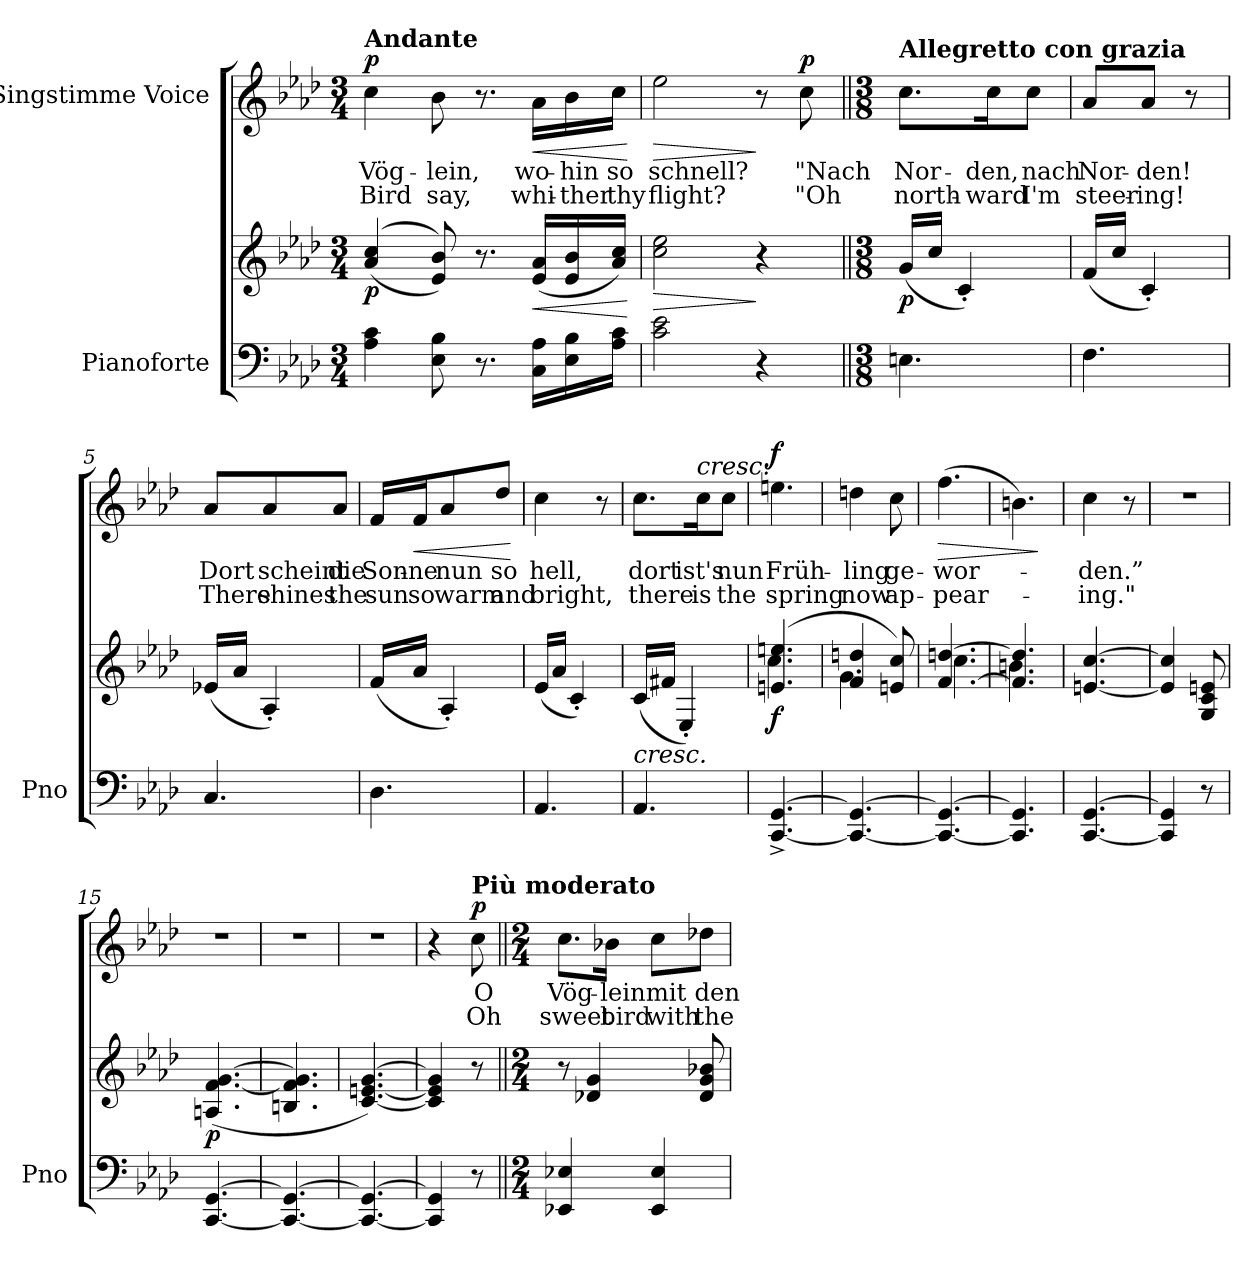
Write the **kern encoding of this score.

**kern	**kern	**dynam	**kern	**text	**text	**dynam
*part2	*part2	*part2	*part1	*part1	*part1	*part1
*staff3	*staff2	*staff2/3	*staff1	*staff1	*staff1	*staff1
*I"Pianoforte	*	*	*I"Singstimme Voice	*	*	*
*I'Pno	*	*	*	*	*	*
*clefF4	*clefG2	*	*clefG2	*	*	*
*k[b-e-a-d-]	*k[b-e-a-d-]	*	*k[b-e-a-d-]	*	*	*
*M3/4	*M3/4	*	*M3/4	*	*	*
=1	=1	=1	=1	=1	=1	=1
!	!	!	!LO:TX:a:B:t=Andante	!	!	!
!	!	!LO:DY:b	!	!	!	!LO:DY:a
4A-\ 4c\	(<(>4a-/ 4cc/	p	4cc\	Vög-	Bird	p
8E-\ 8B-\	8e-/ 8b-/))	.	8b-\	-lein,	say,	.
8.r	8.r	.	8.r	.	.	.
!	!	!LO:HP:b	!	!	!	!LO:HP:b
16C\ 16A-\LL	(16e-/ 16a-/LL	<	16a-\LL	wo-	whi-	<
16E-\ 16B-\	16e-/ 16b-/	.	16b-\	-hin	-ther	.
16A-\ 16c\JJ	16a-/ 16cc/JJ)	.	16cc\JJ	so	thy	.
.	.	[	.	.	.	[
=2	=2	=2	=2	=2	=2	=2
!	!	!LO:HP:b	!	!	!	!LO:HP:b
2c\ 2e-\	2cc\ 2ee-\	>	2ee-\	schnell?	flight?	>
4r	4r	]	8r	.	.	]
!	!	!	!	!	!	!LO:DY:a
.	.	.	8cc\	"Nach	"Oh	p
=3||	=3||	=3||	=3||	=3||	=3||	=3||
*M3/8	*M3/8	*	*M3/8	*	*	*
!	!	!	!LO:TX:a:B:t=Allegretto con grazia	!	!	!
!	!	!LO:DY:b	!	!	!	!
4.En\	(16g/LL	p	8.cc\L	Nor-	north-	.
.	16cc/JJ	.	.	.	.	.
.	4c'/)	.	.	.	.	.
.	.	.	16cc\K	-den,	-ward	.
.	.	.	8cc\J	nach	I'm	.
=4	=4	=4	=4	=4	=4	=4
4.F\	(16f/LL	.	8a-/L	Nor-	steer-	.
.	16cc/JJ	.	.	.	.	.
.	4c'/)	.	8a-/J	-den!	-ing!	.
.	.	.	8r	.	.	.
=5	=5	=5	=5	=5	=5	=5
4.C/	(16e-X/LL	.	8a-/L	Dort	There	.
.	16a-/JJ	.	.	.	.	.
.	4A-'/)	.	8a-/	scheint	shines	.
.	.	.	8a-/J	die	the	.
=6	=6	=6	=6	=6	=6	=6
4.D-\	(16f/LL	.	16f/LL	Son-	sun	.
!	!	!	!	!	!	!LO:HP:b
.	16a-/JJ	.	16f/J	-ne	so	<
.	4A-'/)	.	8a-/	nun	warm	.
.	.	.	8dd-/J	so	and	.
.	.	.	.	.	.	[
=7	=7	=7	=7	=7	=7	=7
4.AA-/	(16e-/LL	.	4cc\	hell,	bright,	.
.	16a-/JJ	.	.	.	.	.
.	4c'/)	.	.	.	.	.
.	.	.	8r	.	.	.
=8	=8	=8	=8	=8	=8	=8
!	!LO:TX:b:i:t=cresc.	!	!	!	!	!
4.AA-/	(16c/LL	.	8.cc\L	dort	there	.
.	16f#X/JJ	.	.	.	.	.
.	4E-'/)	.	.	.	.	.
!	!	!	!LO:TX:a:i:t=cresc.	!	!	!
.	.	.	16cc\K	ist's	is	.
.	.	.	8cc\J	nun	the	.
=9	=9	=9	=9	=9	=9	=9
*	*^	*	*	*	*	*
!	!	!	!LO:DY:b	!	!	!	!LO:DY:a
[4.CC/^> [4.GG/^>	(4.en/ 4.een/	4.cc\	f	4.een\	Früh-	spring	f
=10	=10	=10	=10	=10	=10	=10	=10
4.CC/_ 4.GG/_	4f/ 4ddn/	4.g\	.	4ddn\	-ling	now	.
.	8en/ 8cc/)	.	.	8cc\	ge-	ap-	.
=11	=11	=11	=11	=11	=11	=11	=11
!	!	!	!	!	!	!	!LO:HP:b
4.CC/_ 4.GG/_	[<4.f/ [4.ddn/	4.cc\	.	(4.ff\	-wor-	-pear-	>
=12	=12	=12	=12	=12	=12	=12	=12
4.CC/] 4.GG/]	4.f/] 4.dd/]	4.bn\	.	4.bn\)	.	.	.
*	*v	*v	*	*	*	*	*
.	.	.	.	.	.	]
=13	=13	=13	=13	=13	=13	=13
[4.CC/ [4.GG/	[4.en/ [4.cc/	.	4cc\	-den.”	-ing."	.
.	.	.	8r	.	.	.
=14	=14	=14	=14	=14	=14	=14
4CC/] 4GG/]	4e/] 4cc/]	.	4.r	.	.	.
8r	8G/ 8c/ 8en/	.	.	.	.	.
=15	=15	=15	=15	=15	=15	=15
!	!	!LO:DY:b	!	!	!	!
[4.CC/ [4.GG/	(<4.An/ [4.f/ [4.g/	p	4.r	.	.	.
=16	=16	=16	=16	=16	=16	=16
4.CC/_ 4.GG/_	4.Bn/ 4.f/] 4.g/]	.	4.r	.	.	.
=17	=17	=17	=17	=17	=17	=17
4.CC/_ 4.GG/_	[4.c/ [4.en/ [4.g/)	.	4.r	.	.	.
=18	=18	=18	=18	=18	=18	=18
4CC/] 4GG/]	4c/] 4e/] 4g/]	.	4r	.	.	.
!	!	!	!LO:TX:a:B:t=Più moderato	!	!	!
!	!	!	!	!	!	!LO:DY:a
8r	8r	.	8cc\	O	Oh	p
=19||	=19||	=19||	=19||	=19||	=19||	=19||
*M2/4	*M2/4	*	*M2/4	*	*	*
4EE-X/ 4E-X/	8r	.	8.cc\L	Vög-	sweet	.
.	4d-X/ 4g/	.	.	.	.	.
.	.	.	16b-X\Jk	-lein	bird	.
4EE-/ 4E-/	.	.	8cc\L	mit	with	.
.	8d-/ 8g/ 8b-X/	.	8dd-X\J	den	the	.
=	=	=	=	=	=	=
*-	*-	*-	*-	*-	*-	*-
